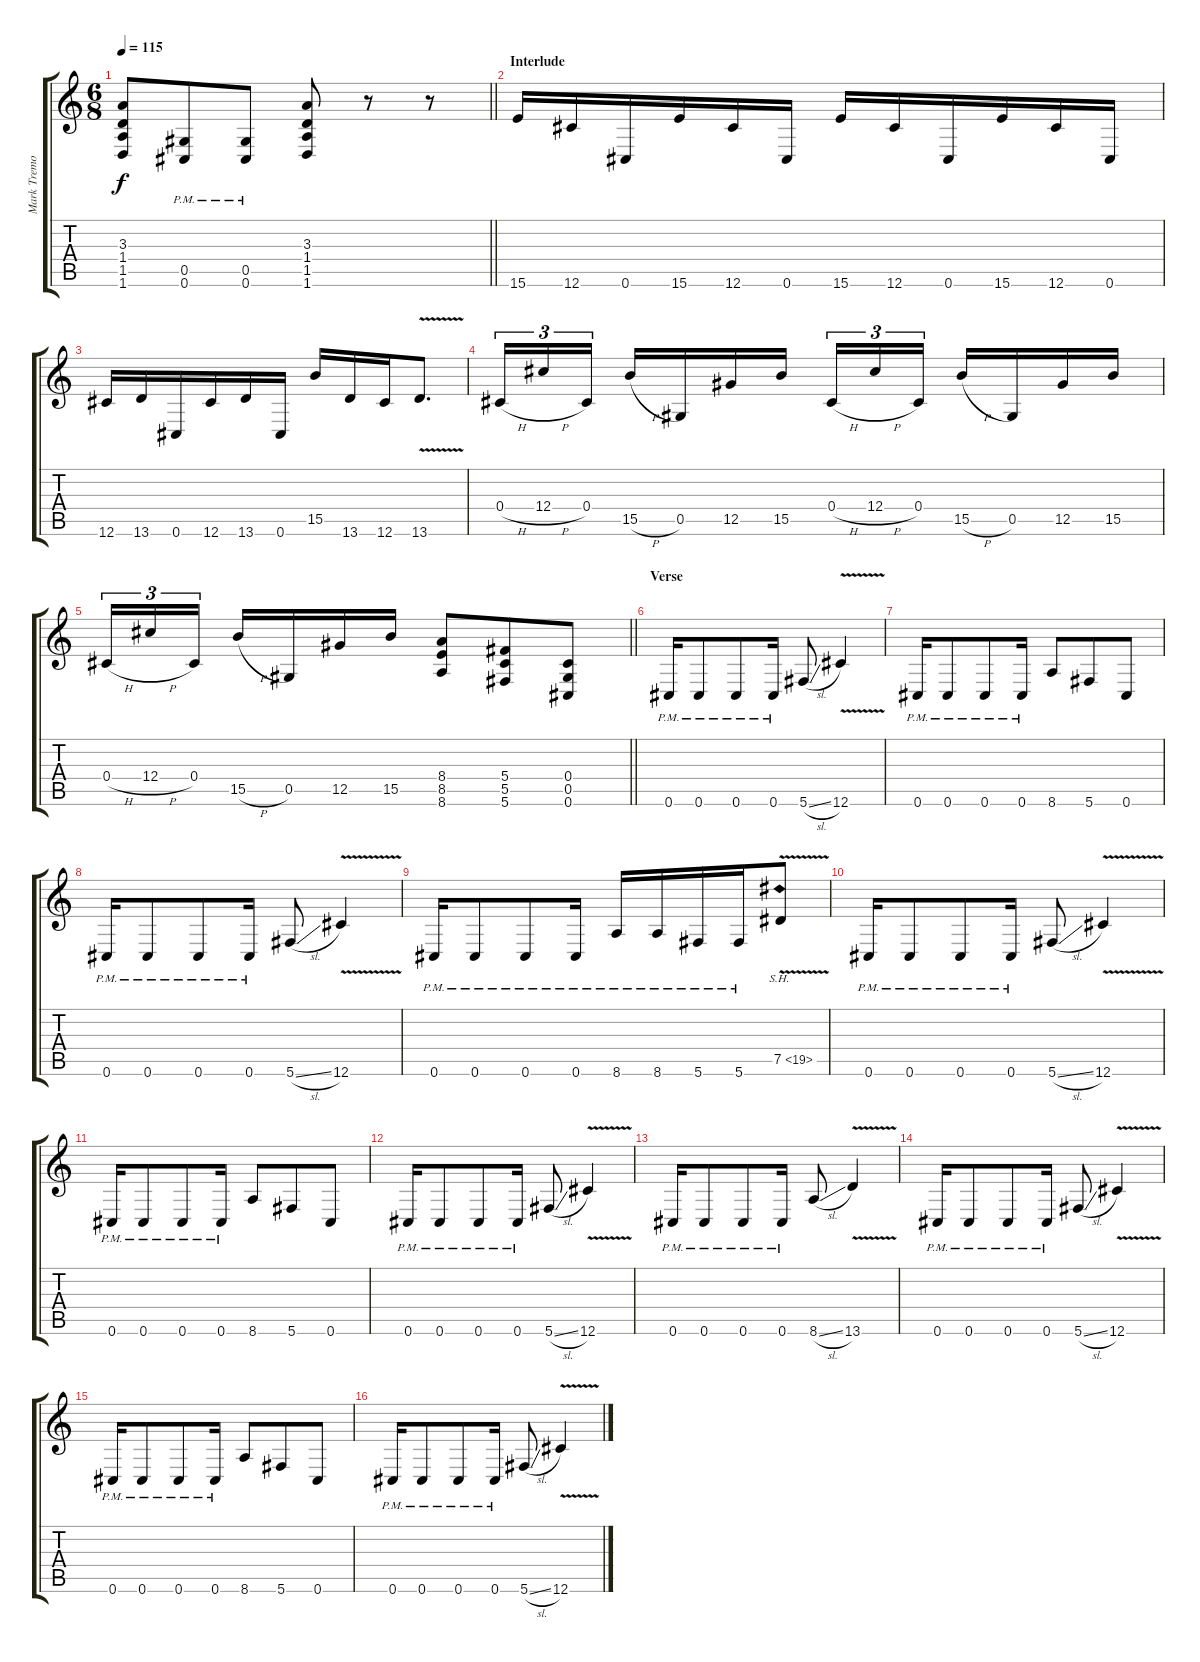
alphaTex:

\track ("Mark Tremonti" "Mark Tremo") {instrument distortionguitar}
\staff {score tabs}
\tuning (Eb4 Bb3 Gb3 Db3 Ab2 Db2) {hide}
\ts (6 8)
\tempo 115
\clef g2
\barLineRight lightlight
\ks c
(3.3 1.4 1.5 1.6).8{dy f} (0.5{pm} 0.6{pm}).8 (0.5{pm} 0.6{pm}).8 (3.3 1.4 1.5 1.6).8 r.8 r.8 |
\section ("" "Interlude")
15.6.16 12.6.16 0.6.16 15.6.16 12.6.16 0.6.16 15.6.16 12.6.16 0.6.16 15.6.16 12.6.16 0.6.16 |
12.6.16 13.6.16 0.6.16 12.6.16 13.6.16 0.6.16 15.5.16 13.6.16 12.6.16 13.6{v}.8{d} |
0.4{h}.16{tu (3 2)} 12.4{h}.16{tu (3 2)} 0.4.16{tu (3 2) beam splitsecondary} 15.5{h}.16 0.5.16 12.5.16 15.5.16 0.4{h}.16{tu (3 2)} 12.4{h}.16{tu (3 2)} 0.4.16{tu (3 2) beam splitsecondary} 15.5{h}.16 0.5.16 12.5.16 15.5.16 |
\barLineRight lightlight
0.4{h}.16{tu (3 2)} 12.4{h}.16{tu (3 2)} 0.4.16{tu (3 2) beam splitsecondary} 15.5{h}.16 0.5.16 12.5.16 15.5.16 (8.4 8.5 8.6).8 (5.4 5.5 5.6).8 (0.4 0.5 0.6).8 |
\section ("" "Verse")
0.6{pm}.16 0.6{pm}.8 0.6{pm}.8 0.6{pm}.16 5.6{sl}.8 12.6{v}.4 |
0.6{pm}.16 0.6{pm}.8 0.6{pm}.8 0.6{pm}.16 8.6.8 5.6.8 0.6.8 |
0.6{pm}.16 0.6{pm}.8 0.6{pm}.8 0.6{pm}.16 5.6{sl}.8 12.6{v}.4 |
0.6{pm}.16 0.6{pm}.8 0.6{pm}.8 0.6{pm}.16 8.6{pm}.16 8.6{pm}.16 5.6{pm}.16 5.6{pm}.16 7.5{sh 12 v}.8 |
0.6{pm}.16 0.6{pm}.8 0.6{pm}.8 0.6{pm}.16 5.6{sl}.8 12.6{v}.4 |
0.6{pm}.16 0.6{pm}.8 0.6{pm}.8 0.6{pm}.16 8.6.8 5.6.8 0.6.8 |
0.6{pm}.16 0.6{pm}.8 0.6{pm}.8 0.6{pm}.16 5.6{sl}.8 12.6{v}.4 |
0.6{pm}.16 0.6{pm}.8 0.6{pm}.8 0.6{pm}.16 8.6{sl}.8 13.6{v}.4 |
0.6{pm}.16 0.6{pm}.8 0.6{pm}.8 0.6{pm}.16 5.6{sl}.8 12.6{v}.4 |
0.6{pm}.16 0.6{pm}.8 0.6{pm}.8 0.6{pm}.16 8.6.8 5.6.8 0.6.8 |
0.6{pm}.16 0.6{pm}.8 0.6{pm}.8 0.6{pm}.16 5.6{sl}.8 12.6{v}.4
